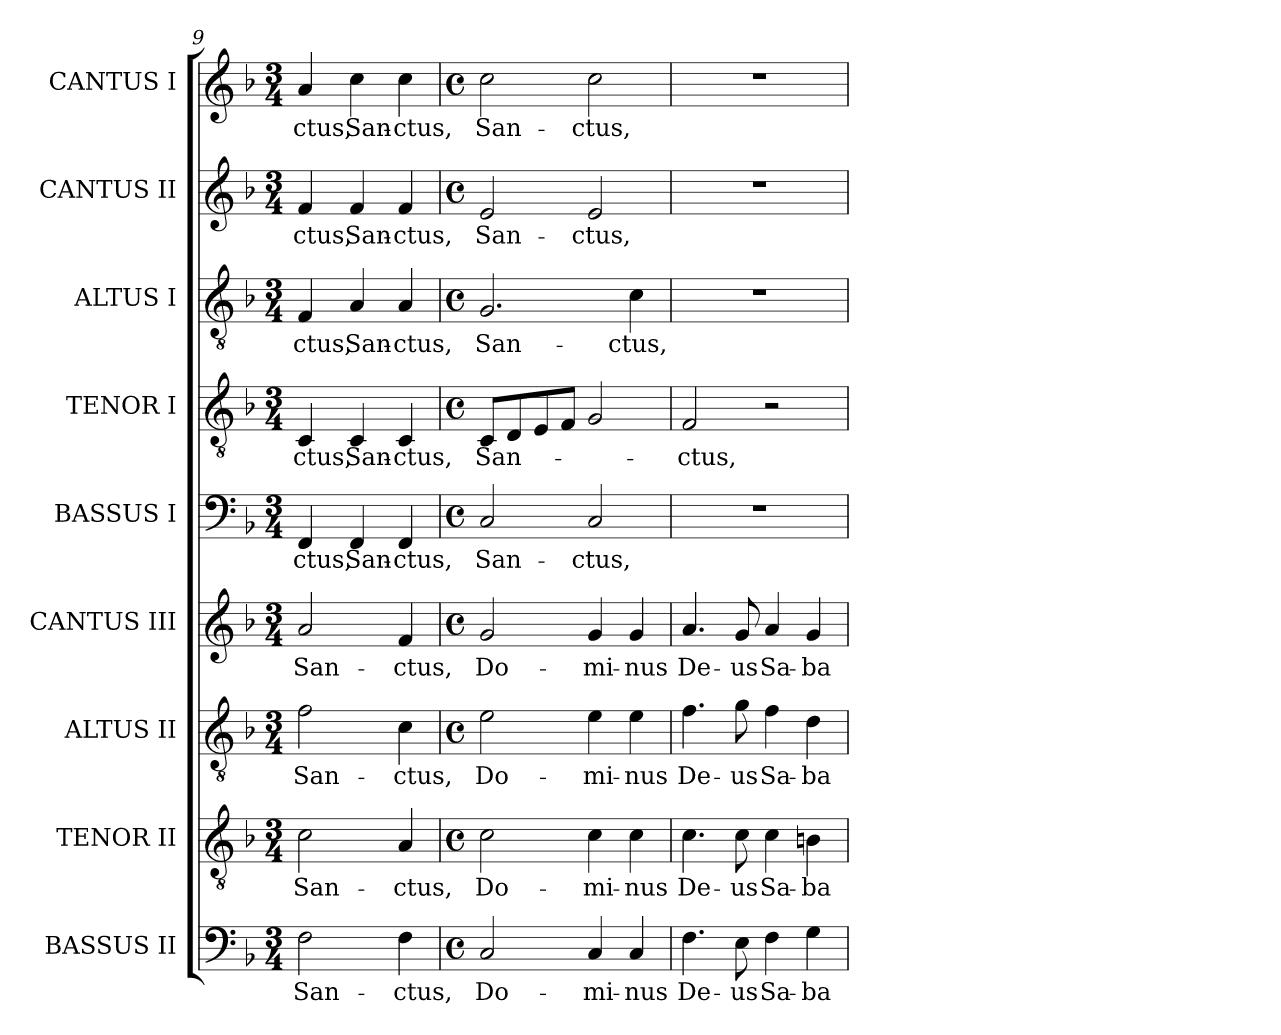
**kern	**text	**kern	**text	**kern	**text	**kern	**text	**kern	**text	**kern	**text	**kern	**text	**kern	**text	**kern	**text
*part9	*part9	*part8	*part8	*part7	*part7	*part6	*part6	*part5	*part5	*part4	*part4	*part3	*part3	*part2	*part2	*part1	*part1
*staff9	*staff9	*staff8	*staff8	*staff7	*staff7	*staff6	*staff6	*staff5	*staff5	*staff4	*staff4	*staff3	*staff3	*staff2	*staff2	*staff1	*staff1
*I"BASSUS II	*	*I"TENOR II	*	*I"ALTUS II	*	*I"CANTUS III	*	*I"BASSUS I	*	*I"TENOR I	*	*I"ALTUS I	*	*I"CANTUS II	*	*I"CANTUS I	*
*I'B. II	*	*I'T. II	*	*I'A. II	*	*I'C. III	*	*I'B. I	*	*I'T. I	*	*I'A. I	*	*I'C. II	*	*I'C. I	*
*clefF4	*	*clefGv2	*	*clefGv2	*	*clefG2	*	*clefF4	*	*clefGv2	*	*clefGv2	*	*clefG2	*	*clefG2	*
*	*	*ITrd7c12	*	*ITrd7c12	*	*	*	*	*	*ITrd7c12	*	*ITrd7c12	*	*	*	*	*
*k[b-]	*	*k[b-]	*	*k[b-]	*	*k[b-]	*	*k[b-]	*	*k[b-]	*	*k[b-]	*	*k[b-]	*	*k[b-]	*
*F:	*	*F:	*	*F:	*	*F:	*	*F:	*	*F:	*	*F:	*	*F:	*	*F:	*
*M3/4	*	*M3/4	*	*M3/4	*	*M3/4	*	*M3/4	*	*M3/4	*	*M3/4	*	*M3/4	*	*M3/4	*
=9	=9	=9	=9	=9	=9	=9	=9	=9	=9	=9	=9	=9	=9	=9	=9	=9	=9
!	!LO:LY:b:color=#000000	!	!	!	!	!	!	!	!	!	!	!	!	!	!	!	!
!	!	!	!LO:LY:b:color=#000000	!	!	!	!	!	!	!	!	!	!	!	!	!	!
!	!	!	!	!	!LO:LY:b:color=#000000	!	!	!	!	!	!	!	!	!	!	!	!
!	!	!	!	!	!	!	!LO:LY:b:color=#000000	!	!	!	!	!	!	!	!	!	!
!	!	!	!	!	!	!	!	!	!LO:LY:b:color=#000000	!	!	!	!	!	!	!	!
!	!	!	!	!	!	!	!	!	!	!	!LO:LY:b:color=#000000	!	!	!	!	!	!
!	!	!	!	!	!	!	!	!	!	!	!	!	!LO:LY:b:color=#000000	!	!	!	!
!	!	!	!	!	!	!	!	!	!	!	!	!	!	!	!LO:LY:b:color=#000000	!	!
!	!	!	!	!	!	!	!	!	!	!	!	!	!	!	!	!	!LO:LY:b:color=#000000
2Fi\	San-	2Ci\	San-	2Fi\	San-	2ai/	San-	4FFi/	-ctus,	4CCi/	-ctus,	4FFi/	-ctus,	4fi/	-ctus,	4ai/	-ctus,
!	!	!	!	!	!	!	!	!	!LO:LY:b:color=#000000	!	!	!	!	!	!	!	!
!	!	!	!	!	!	!	!	!	!	!	!LO:LY:b:color=#000000	!	!	!	!	!	!
!	!	!	!	!	!	!	!	!	!	!	!	!	!LO:LY:b:color=#000000	!	!	!	!
!	!	!	!	!	!	!	!	!	!	!	!	!	!	!	!LO:LY:b:color=#000000	!	!
!	!	!	!	!	!	!	!	!	!	!	!	!	!	!	!	!	!LO:LY:b:color=#000000
.	.	.	.	.	.	.	.	4FFi/	San-	4CCi/	San-	4AAi/	San-	4fi/	San-	4cci\	San-
!	!LO:LY:b:color=#000000	!	!	!	!	!	!	!	!	!	!	!	!	!	!	!	!
!	!	!	!LO:LY:b:color=#000000	!	!	!	!	!	!	!	!	!	!	!	!	!	!
!	!	!	!	!	!LO:LY:b:color=#000000	!	!	!	!	!	!	!	!	!	!	!	!
!	!	!	!	!	!	!	!LO:LY:b:color=#000000	!	!	!	!	!	!	!	!	!	!
!	!	!	!	!	!	!	!	!	!LO:LY:b:color=#000000	!	!	!	!	!	!	!	!
!	!	!	!	!	!	!	!	!	!	!	!LO:LY:b:color=#000000	!	!	!	!	!	!
!	!	!	!	!	!	!	!	!	!	!	!	!	!LO:LY:b:color=#000000	!	!	!	!
!	!	!	!	!	!	!	!	!	!	!	!	!	!	!	!LO:LY:b:color=#000000	!	!
!	!	!	!	!	!	!	!	!	!	!	!	!	!	!	!	!	!LO:LY:b:color=#000000
4Fi\	-ctus,	4AAi/	-ctus,	4Ci\	-ctus,	4fi/	-ctus,	4FFi/	-ctus,	4CCi/	-ctus,	4AAi/	-ctus,	4fi/	-ctus,	4cci\	-ctus,
=10	=10	=10	=10	=10	=10	=10	=10	=10	=10	=10	=10	=10	=10	=10	=10	=10	=10
*M4/4	*	*M4/4	*	*M4/4	*	*M4/4	*	*M4/4	*	*M4/4	*	*M4/4	*	*M4/4	*	*M4/4	*
*met(c)	*	*met(c)	*	*met(c)	*	*met(c)	*	*met(c)	*	*met(c)	*	*met(c)	*	*met(c)	*	*met(c)	*
!	!LO:LY:b:color=#000000	!	!	!	!	!	!	!	!	!	!	!	!	!	!	!	!
!	!	!	!LO:LY:b:color=#000000	!	!	!	!	!	!	!	!	!	!	!	!	!	!
!	!	!	!	!	!LO:LY:b:color=#000000	!	!	!	!	!	!	!	!	!	!	!	!
!	!	!	!	!	!	!	!LO:LY:b:color=#000000	!	!	!	!	!	!	!	!	!	!
!	!	!	!	!	!	!	!	!	!LO:LY:b:color=#000000	!	!	!	!	!	!	!	!
!	!	!	!	!	!	!	!	!	!	!	!LO:LY:b:color=#000000	!	!	!	!	!	!
!	!	!	!	!	!	!	!	!	!	!	!	!	!LO:LY:b:color=#000000	!	!	!	!
!	!	!	!	!	!	!	!	!	!	!	!	!	!	!	!LO:LY:b:color=#000000	!	!
!	!	!	!	!	!	!	!	!	!	!	!	!	!	!	!	!	!LO:LY:b:color=#000000
2Ci/	Do-	2Ci\	Do-	2Ei\	Do-	2gi/	Do-	2Ci/	San-	8CCi/L	San-	2.GGi/	San-	2ei/	San-	2cci\	San-
.	.	.	.	.	.	.	.	.	.	8DDi/	.	.	.	.	.	.	.
.	.	.	.	.	.	.	.	.	.	8EEi/	.	.	.	.	.	.	.
.	.	.	.	.	.	.	.	.	.	8FFi/J	.	.	.	.	.	.	.
!	!LO:LY:b:color=#000000	!	!	!	!	!	!	!	!	!	!	!	!	!	!	!	!
!	!	!	!LO:LY:b:color=#000000	!	!	!	!	!	!	!	!	!	!	!	!	!	!
!	!	!	!	!	!LO:LY:b:color=#000000	!	!	!	!	!	!	!	!	!	!	!	!
!	!	!	!	!	!	!	!LO:LY:b:color=#000000	!	!	!	!	!	!	!	!	!	!
!	!	!	!	!	!	!	!	!	!LO:LY:b:color=#000000	!	!	!	!	!	!	!	!
!	!	!	!	!	!	!	!	!	!	!	!	!	!	!	!LO:LY:b:color=#000000	!	!
!	!	!	!	!	!	!	!	!	!	!	!	!	!	!	!	!	!LO:LY:b:color=#000000
4Ci/	-mi-	4Ci\	-mi-	4Ei\	-mi-	4gi/	-mi-	2Ci/	-ctus,	2GGi/	.	.	.	2ei/	-ctus,	2cci\	-ctus,
!	!LO:LY:b:color=#000000	!	!	!	!	!	!	!	!	!	!	!	!	!	!	!	!
!	!	!	!LO:LY:b:color=#000000	!	!	!	!	!	!	!	!	!	!	!	!	!	!
!	!	!	!	!	!LO:LY:b:color=#000000	!	!	!	!	!	!	!	!	!	!	!	!
!	!	!	!	!	!	!	!LO:LY:b:color=#000000	!	!	!	!	!	!	!	!	!	!
!	!	!	!	!	!	!	!	!	!	!	!	!	!LO:LY:b:color=#000000	!	!	!	!
4Ci/	-nus	4Ci\	-nus	4Ei\	-nus	4gi/	-nus	.	.	.	.	4Ci\	-ctus,	.	.	.	.
=11	=11	=11	=11	=11	=11	=11	=11	=11	=11	=11	=11	=11	=11	=11	=11	=11	=11
!	!LO:LY:b:color=#000000	!	!	!	!	!	!	!	!	!	!	!	!	!	!	!	!
!	!	!	!LO:LY:b:color=#000000	!	!	!	!	!	!	!	!	!	!	!	!	!	!
!	!	!	!	!	!LO:LY:b:color=#000000	!	!	!	!	!	!	!	!	!	!	!	!
!	!	!	!	!	!	!	!LO:LY:b:color=#000000	!	!	!	!	!	!	!	!	!	!
!	!	!	!	!	!	!	!	!	!	!	!LO:LY:b:color=#000000	!	!	!	!	!	!
4.Fi\	De-	4.Ci\	De-	4.Fi\	De-	4.ai/	De-	1r	.	2FFi/	-ctus,	1r	.	1r	.	1r	.
!	!LO:LY:b:color=#000000	!	!	!	!	!	!	!	!	!	!	!	!	!	!	!	!
!	!	!	!LO:LY:b:color=#000000	!	!	!	!	!	!	!	!	!	!	!	!	!	!
!	!	!	!	!	!LO:LY:b:color=#000000	!	!	!	!	!	!	!	!	!	!	!	!
!	!	!	!	!	!	!	!LO:LY:b:color=#000000	!	!	!	!	!	!	!	!	!	!
8Ei\	-us	8Ci\	-us	8Gi\	-us	8gi/	-us	.	.	.	.	.	.	.	.	.	.
!	!LO:LY:b:color=#000000	!	!	!	!	!	!	!	!	!	!	!	!	!	!	!	!
!	!	!	!LO:LY:b:color=#000000	!	!	!	!	!	!	!	!	!	!	!	!	!	!
!	!	!	!	!	!LO:LY:b:color=#000000	!	!	!	!	!	!	!	!	!	!	!	!
!	!	!	!	!	!	!	!LO:LY:b:color=#000000	!	!	!	!	!	!	!	!	!	!
4Fi\	Sa-	4Ci\	Sa-	4Fi\	Sa-	4ai/	Sa-	.	.	2r	.	.	.	.	.	.	.
!	!LO:LY:b:color=#000000	!	!	!	!	!	!	!	!	!	!	!	!	!	!	!	!
!	!	!	!LO:LY:b:color=#000000	!	!	!	!	!	!	!	!	!	!	!	!	!	!
!	!	!	!	!	!LO:LY:b:color=#000000	!	!	!	!	!	!	!	!	!	!	!	!
!	!	!	!	!	!	!	!LO:LY:b:color=#000000	!	!	!	!	!	!	!	!	!	!
4Gi\	-ba-	4BBni\	-ba-	4Di\	-ba-	4gi/	-ba-	.	.	.	.	.	.	.	.	.	.
=	=	=	=	=	=	=	=	=	=	=	=	=	=	=	=	=	=
*-	*-	*-	*-	*-	*-	*-	*-	*-	*-	*-	*-	*-	*-	*-	*-	*-	*-
